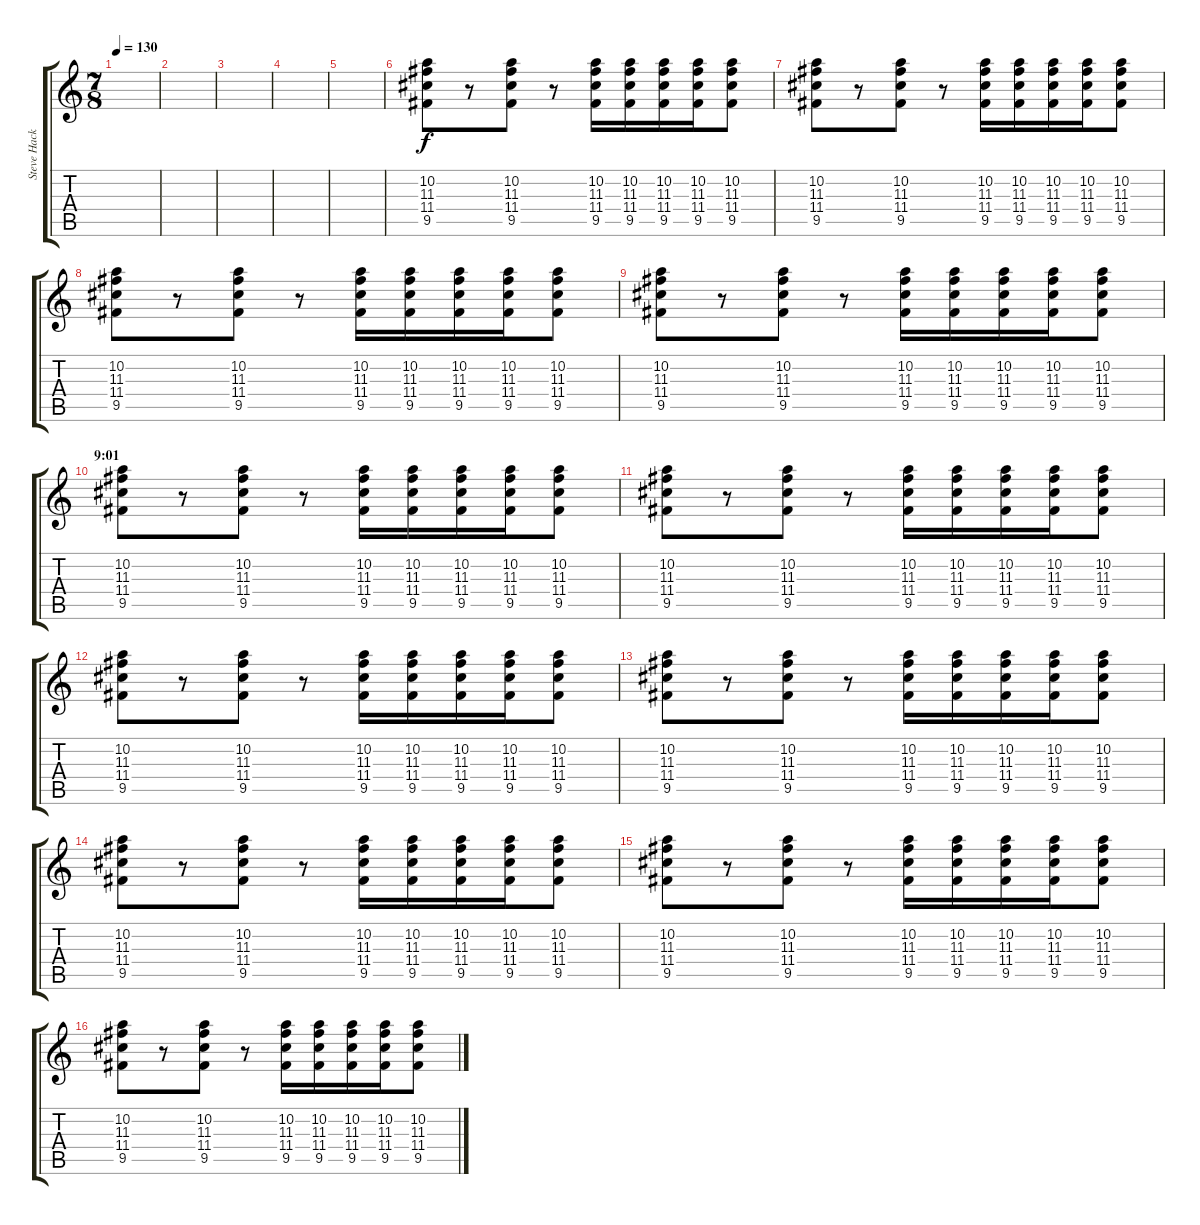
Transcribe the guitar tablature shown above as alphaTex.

\track ("Steve Hackett (electric rhythm fills)" "Steve Hack") {instrument electricguitarclean}
\staff {score tabs}
\tuning (E4 B3 G3 D3 A2 E2) {hide}
\ts (7 8)
\tempo 130
\clef g2
\ks c
|
|
|
|
|
(10.2 11.3 11.4 9.5).8 r.8 (10.2 11.3 11.4 9.5).8 r.8 (10.2 11.3 11.4 9.5).16 (10.2 11.3 11.4 9.5).16 (10.2 11.3 11.4 9.5).16 (10.2 11.3 11.4 9.5).16 (10.2 11.3 11.4 9.5).8 |
(10.2 11.3 11.4 9.5).8 r.8 (10.2 11.3 11.4 9.5).8 r.8 (10.2 11.3 11.4 9.5).16 (10.2 11.3 11.4 9.5).16 (10.2 11.3 11.4 9.5).16 (10.2 11.3 11.4 9.5).16 (10.2 11.3 11.4 9.5).8 |
(10.2 11.3 11.4 9.5).8 r.8 (10.2 11.3 11.4 9.5).8 r.8 (10.2 11.3 11.4 9.5).16 (10.2 11.3 11.4 9.5).16 (10.2 11.3 11.4 9.5).16 (10.2 11.3 11.4 9.5).16 (10.2 11.3 11.4 9.5).8 |
(10.2 11.3 11.4 9.5).8 r.8 (10.2 11.3 11.4 9.5).8 r.8 (10.2 11.3 11.4 9.5).16 (10.2 11.3 11.4 9.5).16 (10.2 11.3 11.4 9.5).16 (10.2 11.3 11.4 9.5).16 (10.2 11.3 11.4 9.5).8 |
\section ("" "9:01")
(10.2 11.3 11.4 9.5).8 r.8 (10.2 11.3 11.4 9.5).8 r.8 (10.2 11.3 11.4 9.5).16 (10.2 11.3 11.4 9.5).16 (10.2 11.3 11.4 9.5).16 (10.2 11.3 11.4 9.5).16 (10.2 11.3 11.4 9.5).8 |
(10.2 11.3 11.4 9.5).8 r.8 (10.2 11.3 11.4 9.5).8 r.8 (10.2 11.3 11.4 9.5).16 (10.2 11.3 11.4 9.5).16 (10.2 11.3 11.4 9.5).16 (10.2 11.3 11.4 9.5).16 (10.2 11.3 11.4 9.5).8 |
(10.2 11.3 11.4 9.5).8 r.8 (10.2 11.3 11.4 9.5).8 r.8 (10.2 11.3 11.4 9.5).16 (10.2 11.3 11.4 9.5).16 (10.2 11.3 11.4 9.5).16 (10.2 11.3 11.4 9.5).16 (10.2 11.3 11.4 9.5).8 |
(10.2 11.3 11.4 9.5).8 r.8 (10.2 11.3 11.4 9.5).8 r.8 (10.2 11.3 11.4 9.5).16 (10.2 11.3 11.4 9.5).16 (10.2 11.3 11.4 9.5).16 (10.2 11.3 11.4 9.5).16 (10.2 11.3 11.4 9.5).8 |
(10.2 11.3 11.4 9.5).8 r.8 (10.2 11.3 11.4 9.5).8 r.8 (10.2 11.3 11.4 9.5).16 (10.2 11.3 11.4 9.5).16 (10.2 11.3 11.4 9.5).16 (10.2 11.3 11.4 9.5).16 (10.2 11.3 11.4 9.5).8 |
(10.2 11.3 11.4 9.5).8 r.8 (10.2 11.3 11.4 9.5).8 r.8 (10.2 11.3 11.4 9.5).16 (10.2 11.3 11.4 9.5).16 (10.2 11.3 11.4 9.5).16 (10.2 11.3 11.4 9.5).16 (10.2 11.3 11.4 9.5).8 |
(10.2 11.3 11.4 9.5).8 r.8 (10.2 11.3 11.4 9.5).8 r.8 (10.2 11.3 11.4 9.5).16 (10.2 11.3 11.4 9.5).16 (10.2 11.3 11.4 9.5).16 (10.2 11.3 11.4 9.5).16 (10.2 11.3 11.4 9.5).8
